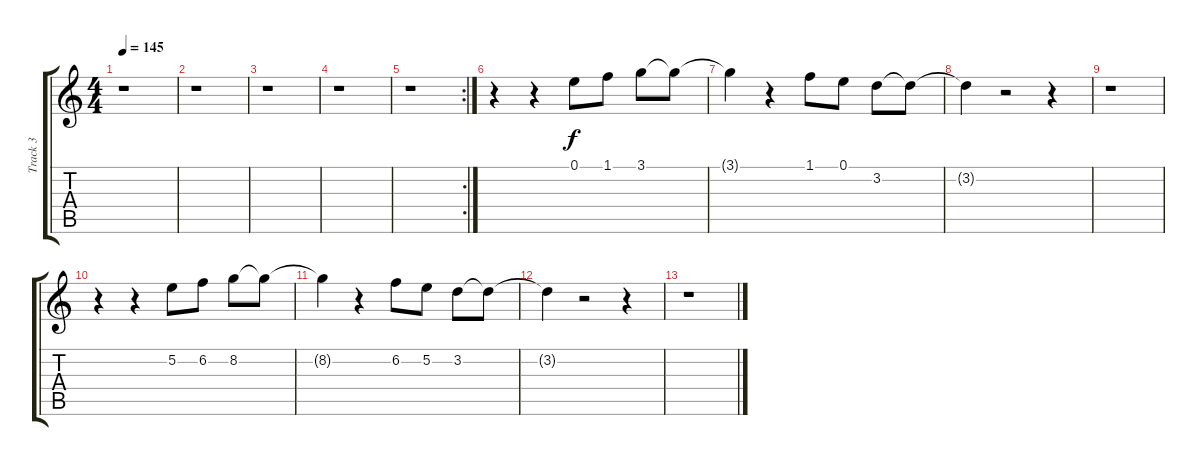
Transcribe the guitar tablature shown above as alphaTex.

\track ("Track 3" "Track 3") {instrument banjo}
\staff {score tabs}
\tuning (E4 B3 G3 D3 A2 E2) {hide}
\displaytranspose 12
\ts (4 4)
\tempo 145
\clef g2
\ks c
r.1{dy f} |
r.1 |
r.1 |
r.1 |
\rc 2
r.1 |
r.4 r.4 0.1.8 1.1.8 3.1.8 3.1{t}.8 |
3.1{t}.4 r.4 1.1.8 0.1.8 3.2.8 3.2{t}.8 |
3.2{t}.4 r.2 r.4 |
r.1 |
r.4 r.4 5.2.8 6.2.8 8.2.8 8.2{t}.8 |
8.2{t}.4 r.4 6.2.8 5.2.8 3.2.8 3.2{t}.8 |
3.2{t}.4 r.2 r.4 |
r.1
